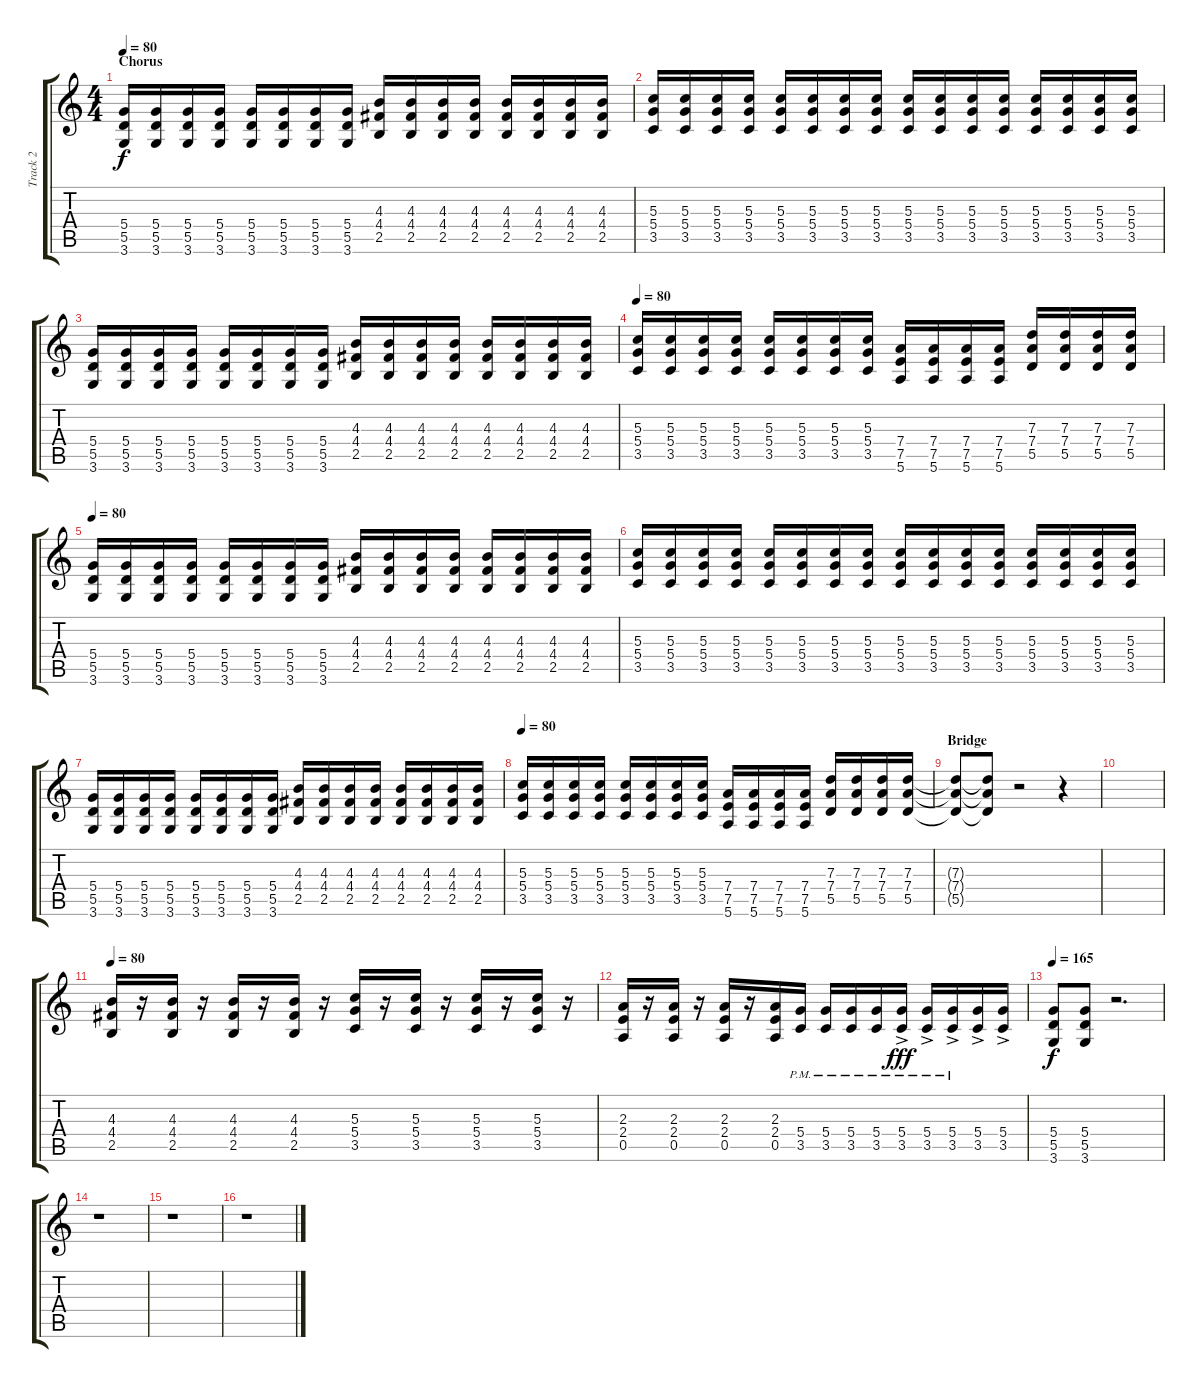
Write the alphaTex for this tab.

\track ("Track 2" "Track 2") {instrument overdrivenguitar}
\staff {score tabs}
\tuning (E4 B3 G3 D3 A2 E2) {hide}
\ts (4 4)
\section ("" "Chorus")
\tempo 80
\clef g2
\ks c
(5.4 5.5 3.6).16{dy f} (5.4 5.5 3.6).16 (5.4 5.5 3.6).16 (5.4 5.5 3.6).16 (5.4 5.5 3.6).16 (5.4 5.5 3.6).16 (5.4 5.5 3.6).16 (5.4 5.5 3.6).16 (4.3 4.4 2.5).16 (4.3 4.4 2.5).16 (4.3 4.4 2.5).16 (4.3 4.4 2.5).16 (4.3 4.4 2.5).16 (4.3 4.4 2.5).16 (4.3 4.4 2.5).16 (4.3 4.4 2.5).16 |
(5.3 5.4 3.5).16 (5.3 5.4 3.5).16 (5.3 5.4 3.5).16 (5.3 5.4 3.5).16 (5.3 5.4 3.5).16 (5.3 5.4 3.5).16 (5.3 5.4 3.5).16 (5.3 5.4 3.5).16 (5.3 5.4 3.5).16 (5.3 5.4 3.5).16 (5.3 5.4 3.5).16 (5.3 5.4 3.5).16 (5.3 5.4 3.5).16 (5.3 5.4 3.5).16 (5.3 5.4 3.5).16 (5.3 5.4 3.5).16 |
(5.4 5.5 3.6).16 (5.4 5.5 3.6).16 (5.4 5.5 3.6).16 (5.4 5.5 3.6).16 (5.4 5.5 3.6).16 (5.4 5.5 3.6).16 (5.4 5.5 3.6).16 (5.4 5.5 3.6).16 (4.3 4.4 2.5).16 (4.3 4.4 2.5).16 (4.3 4.4 2.5).16 (4.3 4.4 2.5).16 (4.3 4.4 2.5).16 (4.3 4.4 2.5).16 (4.3 4.4 2.5).16 (4.3 4.4 2.5).16 |
\tempo 80
(5.3 5.4 3.5).16 (5.3 5.4 3.5).16 (5.3 5.4 3.5).16 (5.3 5.4 3.5).16 (5.3 5.4 3.5).16 (5.3 5.4 3.5).16 (5.3 5.4 3.5).16 (5.3 5.4 3.5).16 (7.4 7.5 5.6).16 (7.4 7.5 5.6).16 (7.4 7.5 5.6).16 (7.4 7.5 5.6).16 (7.3 7.4 5.5).16 (7.3 7.4 5.5).16 (7.3 7.4 5.5).16 (7.3 7.4 5.5).16 |
\tempo 80
(5.4 5.5 3.6).16 (5.4 5.5 3.6).16 (5.4 5.5 3.6).16 (5.4 5.5 3.6).16 (5.4 5.5 3.6).16 (5.4 5.5 3.6).16 (5.4 5.5 3.6).16 (5.4 5.5 3.6).16 (4.3 4.4 2.5).16 (4.3 4.4 2.5).16 (4.3 4.4 2.5).16 (4.3 4.4 2.5).16 (4.3 4.4 2.5).16 (4.3 4.4 2.5).16 (4.3 4.4 2.5).16 (4.3 4.4 2.5).16 |
(5.3 5.4 3.5).16 (5.3 5.4 3.5).16 (5.3 5.4 3.5).16 (5.3 5.4 3.5).16 (5.3 5.4 3.5).16 (5.3 5.4 3.5).16 (5.3 5.4 3.5).16 (5.3 5.4 3.5).16 (5.3 5.4 3.5).16 (5.3 5.4 3.5).16 (5.3 5.4 3.5).16 (5.3 5.4 3.5).16 (5.3 5.4 3.5).16 (5.3 5.4 3.5).16 (5.3 5.4 3.5).16 (5.3 5.4 3.5).16 |
(5.4 5.5 3.6).16 (5.4 5.5 3.6).16 (5.4 5.5 3.6).16 (5.4 5.5 3.6).16 (5.4 5.5 3.6).16 (5.4 5.5 3.6).16 (5.4 5.5 3.6).16 (5.4 5.5 3.6).16 (4.3 4.4 2.5).16 (4.3 4.4 2.5).16 (4.3 4.4 2.5).16 (4.3 4.4 2.5).16 (4.3 4.4 2.5).16 (4.3 4.4 2.5).16 (4.3 4.4 2.5).16 (4.3 4.4 2.5).16 |
\tempo 80
(5.3 5.4 3.5).16 (5.3 5.4 3.5).16 (5.3 5.4 3.5).16 (5.3 5.4 3.5).16 (5.3 5.4 3.5).16 (5.3 5.4 3.5).16 (5.3 5.4 3.5).16 (5.3 5.4 3.5).16 (7.4 7.5 5.6).16 (7.4 7.5 5.6).16 (7.4 7.5 5.6).16 (7.4 7.5 5.6).16 (7.3 7.4 5.5).16 (7.3 7.4 5.5).16 (7.3 7.4 5.5).16 (7.3 7.4 5.5).16 |
\section ("" "Bridge")
(7.3{t} 7.4{t} 5.5{t}).8 (7.3{t} 7.4{t} 5.5{t}).8 r.2 r.4 |
|
\tempo 80
(4.3 4.4 2.5).16 r.16 (4.3 4.4 2.5).16 r.16 (4.3 4.4 2.5).16 r.16 (4.3 4.4 2.5).16 r.16 (5.3 5.4 3.5).16 r.16 (5.3 5.4 3.5).16 r.16 (5.3 5.4 3.5).16 r.16 (5.3 5.4 3.5).16 r.16 |
(2.3 2.4 0.5).16 r.16 (2.3 2.4 0.5).16 r.16 (2.3 2.4 0.5).16 r.16 (2.3 2.4 0.5).16 (5.4{pm} 3.5).16 (5.4{pm} 3.5).16 (5.4{pm} 3.5).16 (5.4{pm} 3.5).16 (5.4{ac pm} 3.5).16{dy fff} (5.4{ac pm} 3.5).16 (5.4{ac} 3.5{pm}).16 (5.4{ac} 3.5).16 (5.4 3.5{ac}).16 |
\tempo 165
(5.4 5.5 3.6).8{dy f} (5.4 5.5 3.6).8 r.2{d} |
r.1 |
r.1 |
r.1
